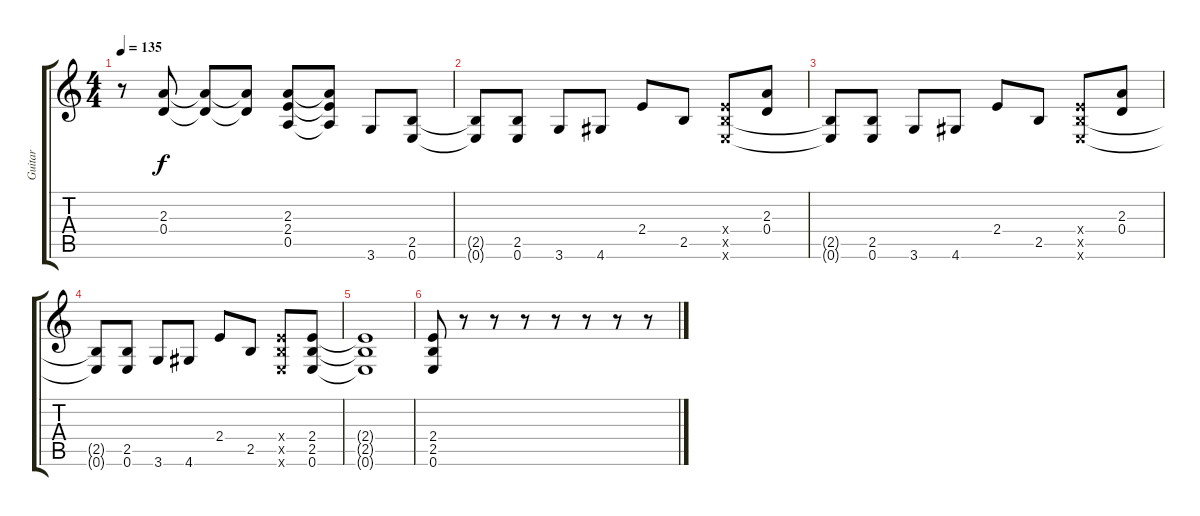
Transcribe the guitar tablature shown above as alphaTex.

\track ("Guitar" "Guitar") {instrument distortionguitar}
\staff {score tabs}
\tuning (E4 B3 G3 D3 A2 E2) {hide}
\ts (4 4)
\tempo 135
\clef g2
\ks c
r.8{dy f} (2.3 0.4).8 (2.3{t} 0.4{t}).8 (2.3{t} 0.4{t}).8 (2.3 2.4 0.5).8 (2.3{t} 2.4{t} 0.5{t}).8 3.6.8 (2.5 0.6).8 |
(2.5{t} 0.6{t}).8 (2.5 0.6).8 3.6.8 4.6.8 2.4.8 2.5.8 (2.4{x} 2.5{x} 0.6{x}).8 (2.3 0.4).8 |
(2.5{t} 0.6{t}).8 (2.5 0.6).8 3.6.8 4.6.8 2.4.8 2.5.8 (2.4{x} 2.5{x} 0.6{x}).8 (2.3 0.4).8 |
(2.5{t} 0.6{t}).8 (2.5 0.6).8 3.6.8 4.6.8 2.4.8 2.5.8 (2.4{x} 2.5{x} 0.6{x}).8 (2.4 2.5 0.6).8 |
(2.4{t} 2.5{t} 0.6{t}).1 |
(2.4 2.5 0.6).8 r.8 r.8 r.8 r.8 r.8 r.8 r.8
